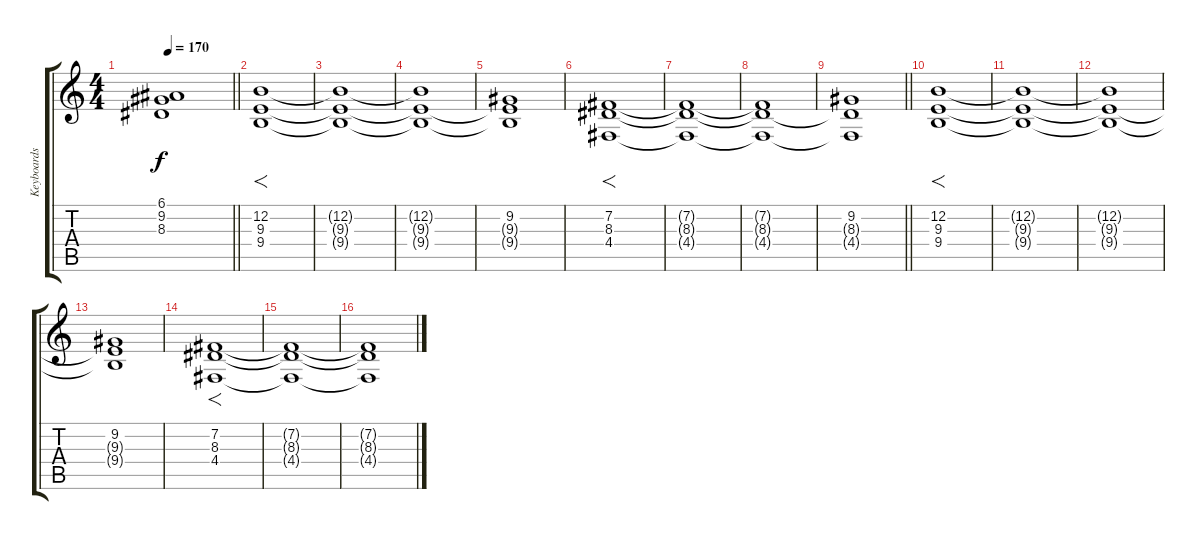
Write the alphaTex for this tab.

\track ("Keyboards" "Keyboards") {instrument stringensemble1}
\staff {score tabs}
\tuning (E4 B3 G3 D3 A2 E2) {hide}
\ts (4 4)
\tempo 170
\clef g2
\barLineRight lightlight
\ks c
(6.1 9.2 8.3{t}).1{dy f} |
\section ("" "")
(12.2 9.3 9.4).1{f} |
(12.2{t} 9.3{t} 9.4{t}).1 |
(12.2{t} 9.3{t} 9.4{t}).1 |
(9.2 9.3{t} 9.4{t}).1 |
(7.2 8.3 4.4).1{f} |
(7.2{t} 8.3{t} 4.4{t}).1 |
(7.2{t} 8.3{t} 4.4{t}).1 |
\barLineRight lightlight
(9.2 8.3{t} 4.4{t}).1 |
\section ("" "")
(12.2 9.3 9.4).1{f} |
(12.2{t} 9.3{t} 9.4{t}).1 |
(12.2{t} 9.3{t} 9.4{t}).1 |
(9.2 9.3{t} 9.4{t}).1 |
(7.2 8.3 4.4).1{f} |
(7.2{t} 8.3{t} 4.4{t}).1 |
(7.2{t} 8.3{t} 4.4{t}).1
